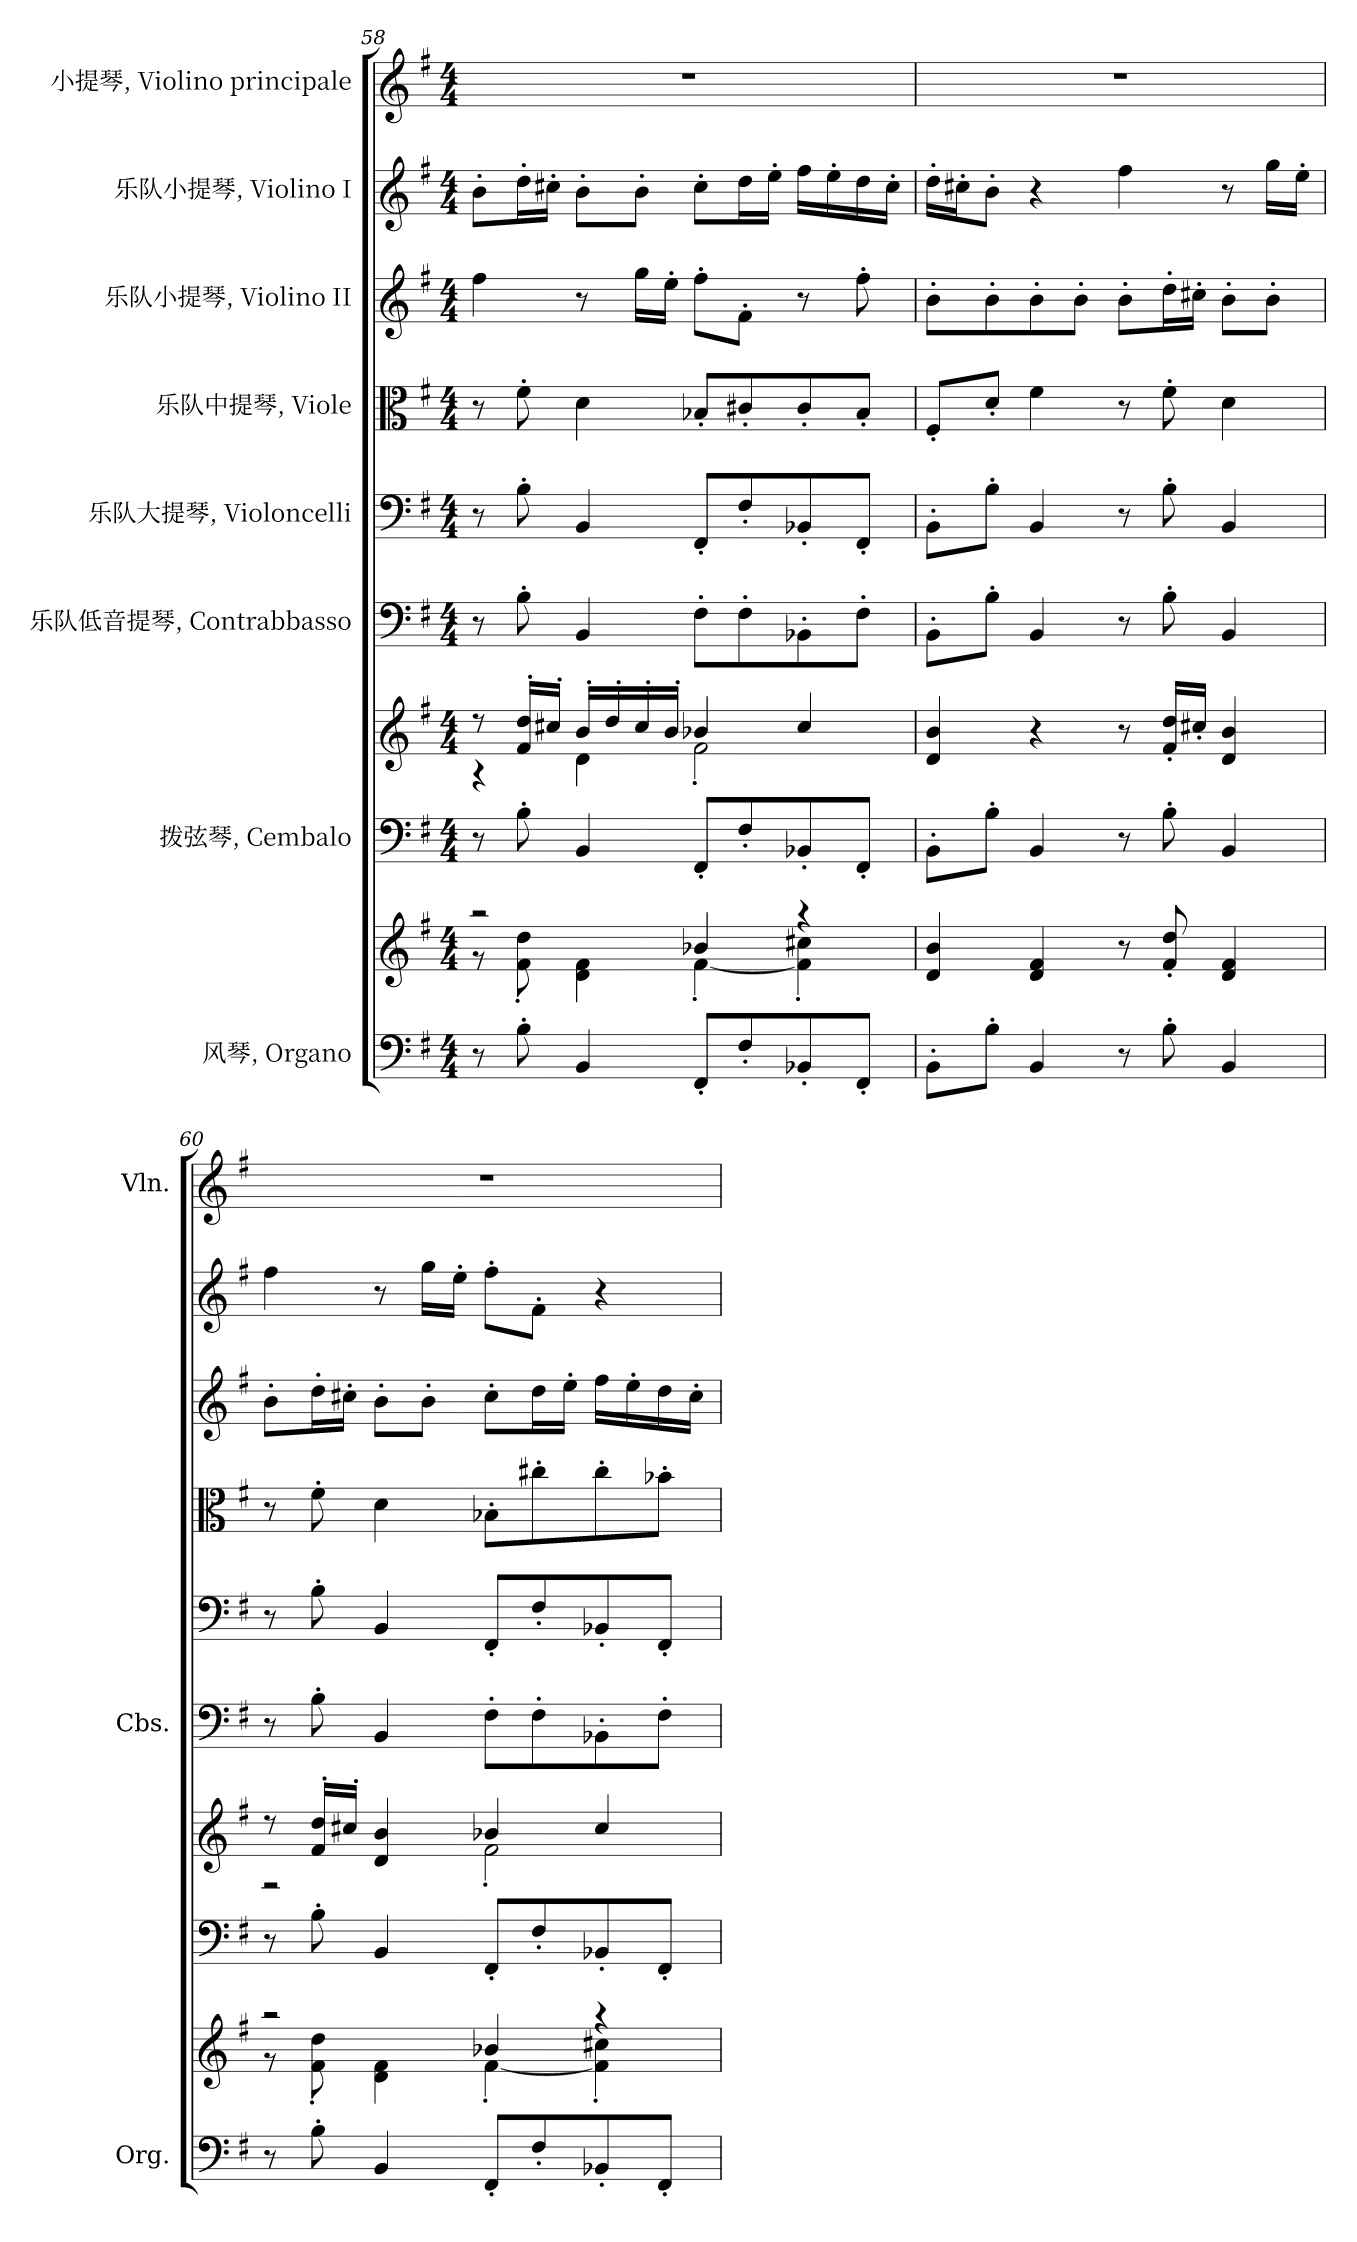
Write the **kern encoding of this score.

**kern	**kern	**kern	**kern	**kern	**kern	**kern	**kern	**kern	**kern
*part8	*part8	*part7	*part7	*part6	*part5	*part4	*part3	*part2	*part1
*staff10	*staff9	*staff8	*staff7	*staff6	*staff5	*staff4	*staff3	*staff2	*staff1
*I"风琴, Organo	*	*I"拨弦琴, Cembalo	*	*I"乐队低音提琴, Contrabbasso	*I"乐队大提琴, Violoncelli	*I"乐队中提琴, Viole	*I"乐队小提琴, Violino II	*I"乐队小提琴, Violino I	*I"小提琴, Violino principale
*I'Org.	*	*	*	*I'Cbs.	*	*	*	*	*I'Vln.
!!LO:PB:g=z
*clefF4	*clefG2	*clefF4	*clefG2	*clefF4	*clefF4	*clefC3	*clefG2	*clefG2	*clefG2
*	*	*	*	*ITrd7c12	*	*	*	*	*
*k[f#]	*k[f#]	*k[f#]	*k[f#]	*k[f#]	*k[f#]	*k[f#]	*k[f#]	*k[f#]	*k[f#]
*M4/4	*M4/4	*M4/4	*M4/4	*M4/4	*M4/4	*M4/4	*M4/4	*M4/4	*M4/4
=58	=58	=58	=58	=58	=58	=58	=58	=58	=58
*	*^	*	*^	*	*	*	*	*	*
8r	2r	8r	8r	8r	4r	8r	8r	8r	4ff#\	8b'\L	1r
8B'\	.	8f#\' 8dd\'	8B'\	16f#/' 16dd/'LL	.	8BB'\	8B'\	8f#'\	.	16dd'\L	.
.	.	.	.	16cc#X'/JJ	.	.	.	.	.	16cc#X'\JJ	.
4BB/	.	4d\ 4f#\	4BB/	16b'/LL	4d\	4BBB/	4BB/	4d\	8r	8b'\L	.
.	.	.	.	16dd'/	.	.	.	.	.	.	.
.	.	.	.	16cc#'/	.	.	.	.	16gg\LL	8b'\J	.
.	.	.	.	16b'/JJ	.	.	.	.	16ee'\JJ	.	.
8FF#'/L	4b-X/	[4f#'\	8FF#'/L	4b-X/	2f#'\	8FF#'\L	8FF#'/L	8B-X'/L	8ff#'\L	8cc#'\L	.
8F#'/	.	.	8F#'/	.	.	8FF#'\	8F#'/	8c#X'/	8f#'\J	16dd\L	.
.	.	.	.	.	.	.	.	.	.	16ee'\JJ	.
8BB-X'/	4r	4f#\]' 4cc#X\'	8BB-X'/	4cc#/	.	8BBB-X'\	8BB-X'/	8c#'/	8r	16ff#\LL	.
.	.	.	.	.	.	.	.	.	.	16ee'\	.
8FF#'/J	.	.	8FF#'/J	.	.	8FF#'\J	8FF#'/J	8B-'/J	8ff#'\	16dd\	.
.	.	.	.	.	.	.	.	.	.	16cc#'\JJ	.
*	*v	*v	*	*v	*v	*	*	*	*	*	*
=59	=59	=59	=59	=59	=59	=59	=59	=59	=59
8BB'\L	4d/ 4b/	8BB'\L	4d/ 4b/	8BBB'\L	8BB'\L	8F#'/L	8b'\L	16dd'\LL	1r
.	.	.	.	.	.	.	.	16cc#X'\J	.
8B'\J	.	8B'\J	.	8BB'\J	8B'\J	8d'/J	8b'\	8b'\J	.
4BB/	4d/ 4f#/	4BB/	4r	4BBB/	4BB/	4f#\	8b'\	4r	.
.	.	.	.	.	.	.	8b'\J	.	.
8r	8r	8r	8r	8r	8r	8r	8b'\L	4ff#\	.
8B'\	8f#/' 8dd/'	8B'\	16f#/' 16dd/'LL	8BB'\	8B'\	8f#'\	16dd'\L	.	.
.	.	.	16cc#X'/JJ	.	.	.	16cc#X'\JJ	.	.
4BB/	4d/ 4f#/	4BB/	4d/ 4b/	4BBB/	4BB/	4d\	8b'\L	8r	.
.	.	.	.	.	.	.	8b'\J	16gg\LL	.
.	.	.	.	.	.	.	.	16ee'\JJ	.
!!LO:PB:g=z
=60	=60	=60	=60	=60	=60	=60	=60	=60	=60
*	*^	*	*^	*	*	*	*	*	*
8r	2r	8r	8r	8r	2r	8r	8r	8r	8b'\L	4ff#\	1r
8B'\	.	8f#\' 8dd\'	8B'\	16f#/' 16dd/'LL	.	8BB'\	8B'\	8f#'\	16dd'\L	.	.
.	.	.	.	16cc#X'/JJ	.	.	.	.	16cc#X'\JJ	.	.
4BB/	.	4d\ 4f#\	4BB/	4d/ 4b/	.	4BBB/	4BB/	4d\	8b'\L	8r	.
.	.	.	.	.	.	.	.	.	8b'\J	16gg\LL	.
.	.	.	.	.	.	.	.	.	.	16ee'\JJ	.
8FF#'/L	4b-X/	[4f#'\	8FF#'/L	4b-X/	2f#'\	8FF#'\L	8FF#'/L	8B-X'\L	8cc#'\L	8ff#'\L	.
8F#'/	.	.	8F#'/	.	.	8FF#'\	8F#'/	8cc#X'\	16dd\L	8f#'\J	.
.	.	.	.	.	.	.	.	.	16ee'\JJ	.	.
8BB-X'/	4r	4f#\]' 4cc#X\'	8BB-X'/	4cc#/	.	8BBB-X'\	8BB-X'/	8cc#'\	16ff#\LL	4r	.
.	.	.	.	.	.	.	.	.	16ee'\	.	.
8FF#'/J	.	.	8FF#'/J	.	.	8FF#'\J	8FF#'/J	8b-X'\J	16dd\	.	.
.	.	.	.	.	.	.	.	.	16cc#'\JJ	.	.
*	*v	*v	*	*v	*v	*	*	*	*	*	*
=	=	=	=	=	=	=	=	=	=
*-	*-	*-	*-	*-	*-	*-	*-	*-	*-
